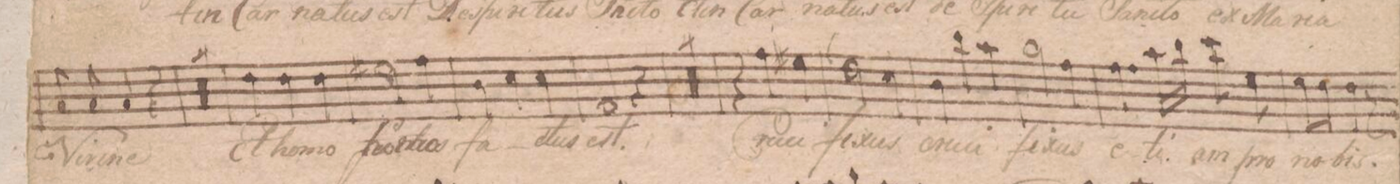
**kern	**text	**dynam
*I"Baſso.	*	*
*clefF4	*	*
*k[f#c#]	*	*
*met(c|)	*	*
*M3/4	*	*
8C#/	Vir-	.
8C#/	-gi-	.
4C#/	-ne	.
4r	.	.
=116	=116	=116
0.r	.	.
=117	=117	=117
=118	=118	=118
=119	=119	=119
=120	=120	=120
4F#\	Et	.
4F#\	ho-	.
4F#\	-mo	.
=121	=121	=121
2G#X\	ho-	.
4A\	-mo	.
=122	=122	=122
4D\	fa-	.
4E\	.	.
4E\	-ctus	.
=123	=123	=123
2AA/	est.	.
4r	.	.
=124	=124	=124
0.r	.	.
=125	=125	=125
=126	=126	=126
=127	=127	=127
=128	=128	=128
4r	.	.
4A\	Cru-	.
4G#X\	-ci-	.
=129	=129	=129
8qqG/	.	.
2F#\	-fi-	.
4E\	-xus	.
=130	=130	=130
4D\	cru-	.
4d\	-ci-	.
4c#\	.	.
=131	=131	=131
2B\	-fi-	.
4A\	-xus	.
=132	=132	=132
4.A\	e-	.
16c#\LL	-ti-	.
16d\JJ	.	.
8e\	-am	.
8G\	pro	.
=133	=133	=133
8G\L	no-	.
8G\J	.	.
4F#\	-bis.	.
8r	.	.
*-	*-	*-
